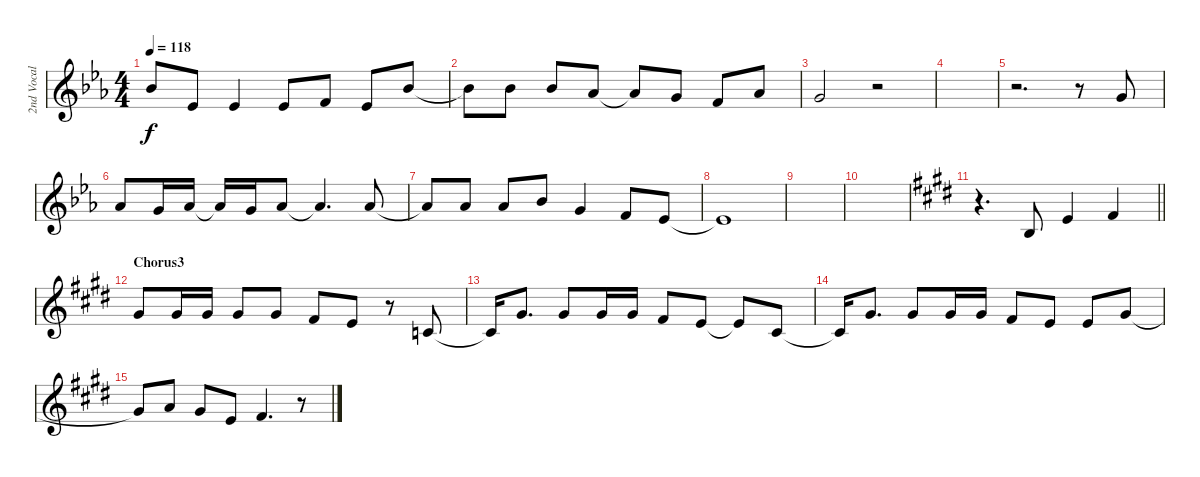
\track ("2nd Vocal" "2nd Vocal") {instrument flute}
\staff {score}
\tuning (E4 B3 G3 D3 A2 E2) {hide}
\ts (4 4)
\tempo 118
\clef g2
\ks eb
6.1{t}.8{dy f} 4.2.8 4.2.4 4.2.8 1.1.8 4.2.8 6.1.8 |
6.1{t}.8 6.1.8 6.1.8 4.1.8 4.1{t}.8 3.1.8 1.1.8 4.1.8 |
3.1.2 r.2 |
|
r.2{d} r.8 3.1.8 |
4.1.8 3.1.16 4.1.16 4.1{t}.16 3.1.16 4.1.8 4.1{t}.4{d} 4.1.8 |
4.1{t}.8 4.1.8 4.1.8 6.1.8 3.1.4 1.1.8 4.2.8 |
4.2{t}.1 |
|
|
\barLineRight lightlight
\ks e
r.4{d} 0.2.8 0.1.4 2.1.4 |
\section ("" "Chorus3")
4.1.8 4.1.16 4.1.16 4.1.8 4.1.8 2.1.8 0.1.8 r.8 1.2.8 |
1.2{t}.16 4.1.8{d} 4.1.8 4.1.16 4.1.16 2.1.8 0.1.8 0.1{t}.8 2.2.8 |
2.2{t}.16 4.1.8{d} 4.1.8 4.1.16 4.1.16 2.1.8 0.1.8 0.1.8 4.1.8 |
4.1{t}.8 10.2.8 4.1.8 0.1.8 7.2.4{d} r.8
